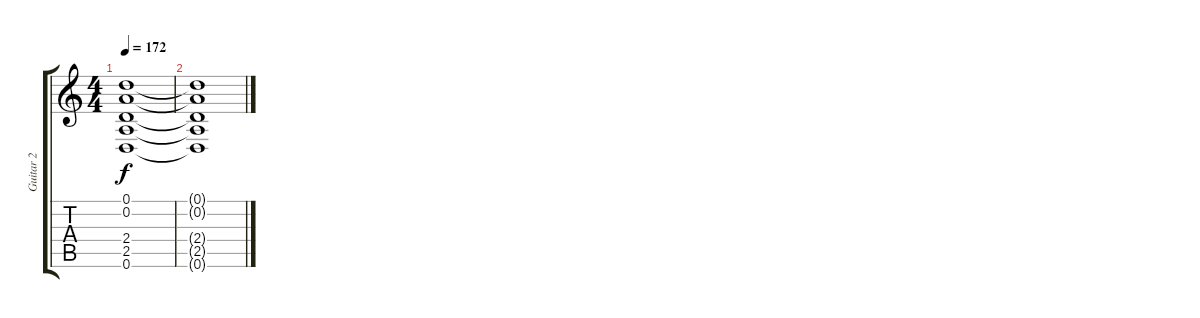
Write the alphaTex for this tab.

\track ("Guitar 2" "Guitar 2") {instrument distortionguitar}
\staff {score tabs}
\tuning (D4 A3 F3 C3 G2 D2) {hide}
\ts (4 4)
\tempo 172
\clef g2
\ks c
(0.1{t} 0.2{t} 2.4{t} 2.5{t} 0.6{t}).1{dy f} |
(0.1{t} 0.2{t} 2.4{t} 2.5{t} 0.6{t}).1
